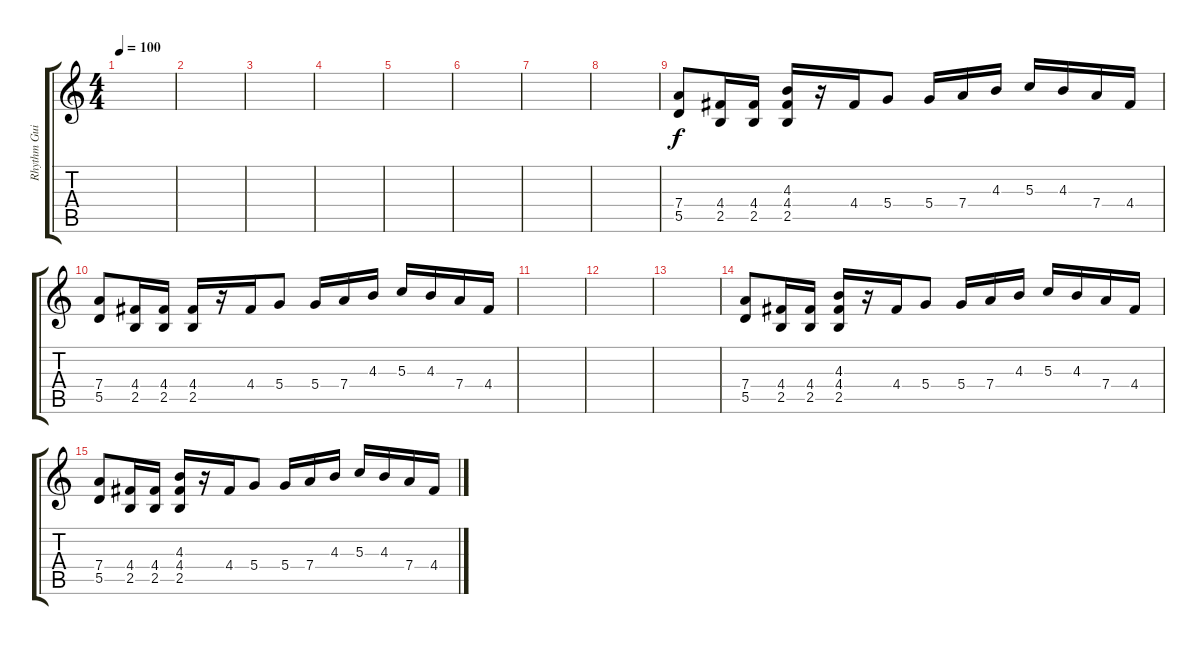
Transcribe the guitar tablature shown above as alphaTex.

\track ("Rhythm Guitar " "Rhythm Gui") {instrument distortionguitar}
\staff {score tabs}
\tuning (E4 B3 G3 D3 A2 E2) {hide}
\ts (4 4)
\tempo 100
\clef g2
\ks c
|
|
|
|
|
|
|
|
(7.4 5.5).8 (4.4 2.5).16{instrument electricguitarmuted} (4.4 2.5).16 (4.3 4.4 2.5).16{instrument distortionguitar} r.16 4.4.16 5.4.8 5.4.16 7.4.16 4.3.16 5.3.16 4.3.16 7.4.16 4.4.16 |
(7.4 5.5).8 (4.4 2.5).16{instrument electricguitarmuted} (4.4 2.5).16 (4.4 2.5).16{instrument distortionguitar} r.16 4.4.16 5.4.8 5.4.16 7.4.16 4.3.16 5.3.16 4.3.16 7.4.16 4.4.16 |
|
|
|
(7.4 5.5).8 (4.4 2.5).16{instrument electricguitarmuted} (4.4 2.5).16 (4.3 4.4 2.5).16{instrument distortionguitar} r.16 4.4.16 5.4.8 5.4.16 7.4.16 4.3.16 5.3.16 4.3.16 7.4.16 4.4.16 |
(7.4 5.5).8 (4.4 2.5).16{instrument electricguitarmuted} (4.4 2.5).16 (4.3 4.4 2.5).16{instrument distortionguitar} r.16 4.4.16 5.4.8 5.4.16 7.4.16 4.3.16 5.3.16 4.3.16 7.4.16 4.4.16
